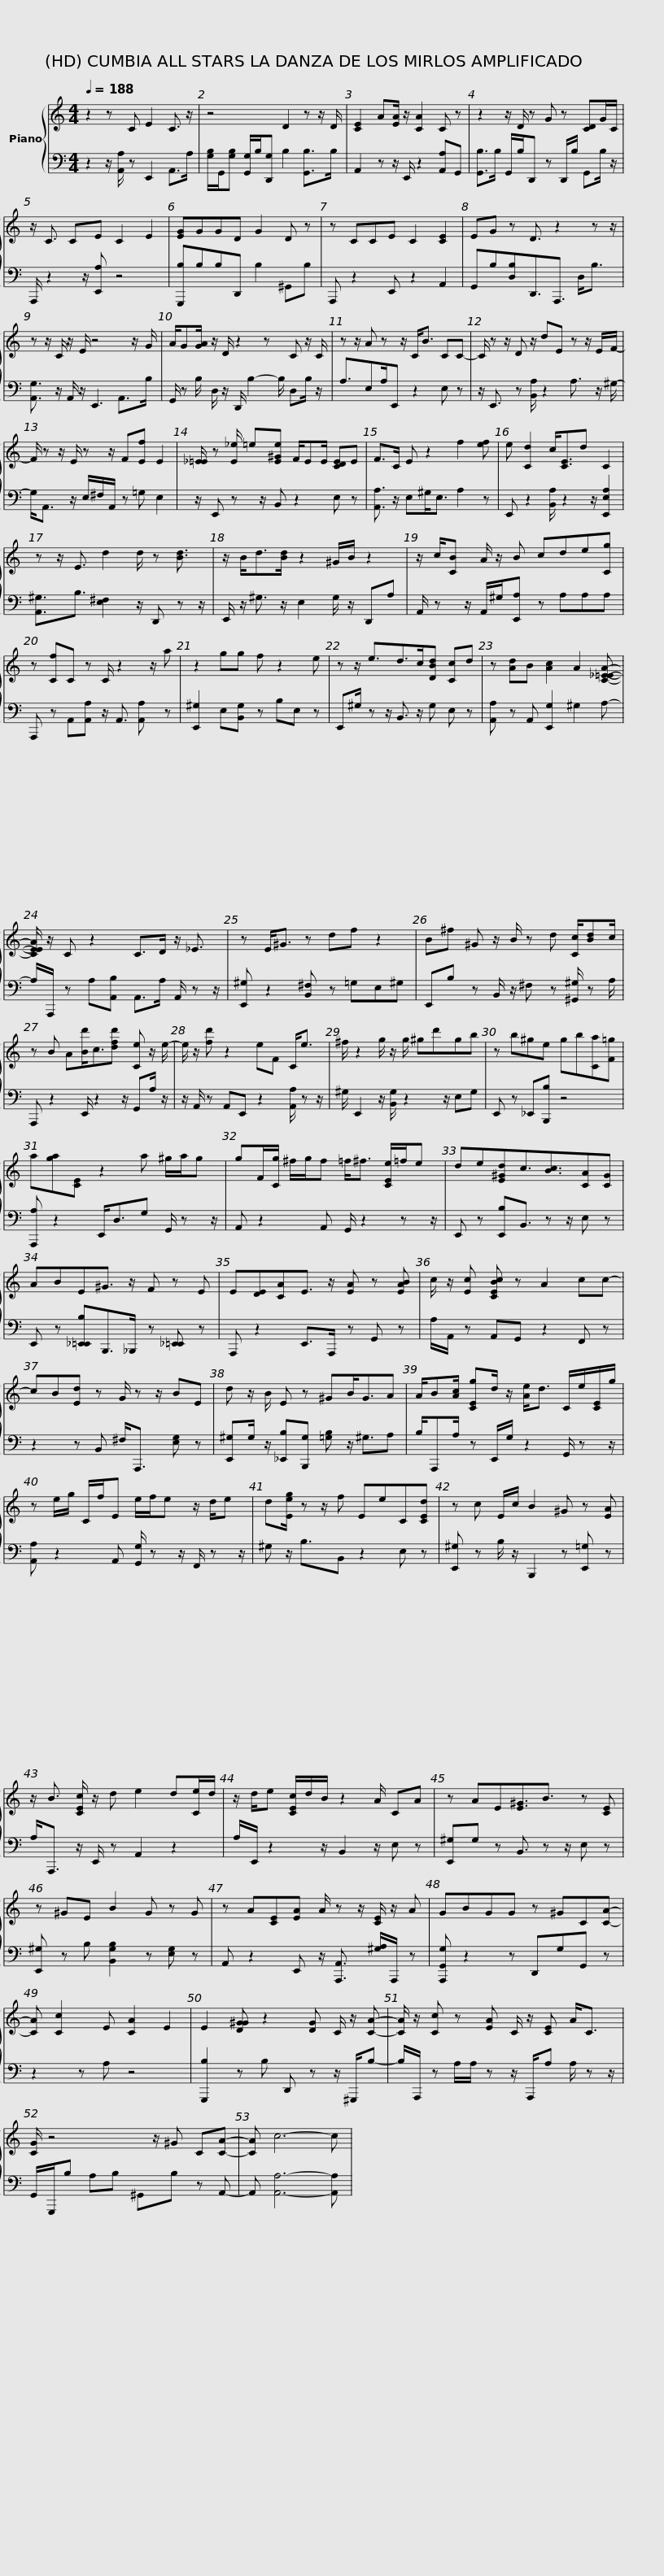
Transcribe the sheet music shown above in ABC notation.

X:1
%%score { 1 | 2 }
L:1/8
Q:1/4=188
M:4/4
I:linebreak $
K:C
V:1 treble
V:2 bass
V:1
 z2 z C E2 C3/2 z/ | z4 D2 z z/ D/ | [CE]2 A[EA]/ z/ [CA]2 C z | z2 z/ D/ z G z [CD]G/C/ |$ z/ C3/2 CE C2 E2 | %5
 [EG]GGD G2 D z | z CCE C2 [CE]2 | EG z D3/2 z2 z z/ | z z/ C/ z/ E/ z4 z/ G/ |$ A/G[GA]/ z/ D/ z2 z C z/ C/ | %10
 z z/ A z z/ C<B CC- | C/ z z/ D z/ dE z z/ E/F/- |$ F/ z z/ E/ z z/ F[Ef] E2 | [_E=E]/ z [E_e]/ =e[E^Ge] F/EE/ [CDE]E | F>C E z2 f2 [ef] | %15
 e [Cd]2 c<[CE]d C2 |$ z z/ E3/2 d2 d/ z [Bd]3/2 | z/ B<d[Bd]/ z2 ^G/B/ z2 | z/ c/[CB] A/ z/ B cde[Cg] | z [Cf]C z C/ z2 z/ a |$ %20
 z2 gg f z2 e | z z/ e3/2d>c[DBd] [Cc]d | z [Ad]B [Ac]2 A2 [C_E=EA]- | [CEEA]/ z/ C z2 C>D z/ _E3/2 |$ z E<^G z df z2 | %25
 B^f ^G z/ B/ z d [Cc]/[Bd]c/ | z B A[Bd']<c[dfd'] [Ce] z/ e/- |$ e/ z/ [fd'] z2 eF C<e | ^f/ z2 g/ z/ g/ ^gd'gb | z b^ge gb[Ca][F=g] | %30
 a[ga][CE] z2 a ^g/a/g |$ gF/[Cg]/ ^f/g/f =f<^f [CEe]/=f/e | de[E^Gd]c3/2[Bc]3/2[CA][CG] | ABE^G3/2 z/ F z E |$ E[DE][CA]E3/2 z/ [EA] z [EAB] | %35
 c/ z/ [Ec] [CEBc] z A2 cc- | cB[Ed] z G/ z z/ BE | d z/ B/ E z ^GB<GA |$ A/B[Ac]/ [CEg]d/ z/ [Ae]<d C/e/[CE]/g/ | z e/g/ C/f/E e/f/e z/ d/e | %40
 d[Eeg]/ z z/ f EeC[CEd] | z c E/c/ B2 ^G z [EA] |$ z/ B3/2 [CEc]/ z/ d e2 d[Ce]/d/ | z/ d/e [CEc]/d/B/ z2 A/ CA | z AE[E^G]3/2B3/2 z [CE] | %45
 z ^GE B2 G z G |$ z A[CE][EA] A/ z z/ [CE]/ z/ A | GBGG z ^GC[CA]- | [CA] [Cc]2 E [CA]2 E2 | E2 [DG^G] z2 [DG] C/ z/ [CA]- |$ %50
 [CA]/ z/ [Cc] z [EA] C/ z/ [CE] A<C | [CG]/ z4 z/ ^G C[CA]- | [CA] c6- c | %53
V:2
 z2 z/ [A,,A,]/ z E,,2 A,,>A, | [G,B,]/G,,/[G,B,] [G,,G,]/B,/[D,,G,] B,2 [G,,B,]>B, | A,,2 z z/ E,,/ z2 [A,,A,]G,, | [G,,B,]>B, G,,/B,/D,, z D,,/B,/ G,,B,/ z/ |$ A,,,/ z2 z/ [E,,A,] z4 | %5
 [G,,,B,]B,B,D,, B,2 ^G,,B, | A,,, z2 E,, z2 A,,2 | G,,B,[D,B,]D,,3/2A,,,3/2 D,<B, | [A,,G,]3/2 z/ A,,/ z/ E,,3 A,,>B, |$ G,,/ z B,/ D,/ z/ D,,/ B,2- B,/ D,B,/ z/ | %10
 A,3/2E,A,/E,, z2 E, z | z/ E,,3/2 z [B,,A,]/ z2 A,3/2 z/ ^G,/- |$ G,<A,, z/ E,/^F,/A,,/ z =G, E,2 | z/ E,, z z/ B,, z2 E, z | [A,,A,]3/2 z/ E,^G,<E, A,2 z | %15
 E,, z2 [B,,A,]/ z2 z/ [E,,E,A,]2 |$ [A,,^G,]3/2B,3/2 [E,^F,]2 z/ D,, z z/ | E,,/ z/ ^G,3/2 z/ E,2 G,/ z/ D,,A, | A,,/ z z/ A,,/^G,/[E,,A,] z A,A,A, | A,,, z A,,[A,,A,] z/ A,,3/2 [A,,A,] z |$ %20
 [E,,^G,]2 E,[B,,G,] z B,E, z | E,,^G,/ z z/ B,,3/2 z/ G, E, z | [A,,A,] z A,, [E,,G,]2 ^G,2 A,- | A,/A,,,/ z A,[A,,B,] A,,>A, A,,/ z z/ |$ [E,,^G,] z2 [B,,^F,] z =G,E,^G, | %25
 E,,B, z B,,/ z/ ^F, z [^G,,^G,]/ z A,/ | A,,, z2 E,,/ z2 z/ G,,A,/ z/ |$ z/ A,,/ z A,,E,, z2 [A,,A,]/ z z/ | ^G,/ E,,2 z/ [B,,G,]/ z2 z/ E,G, | E,, z _E,,[B,,,B,] z4 | %30
 [A,,,A,] z2 E,,<D,G, G,,/ z z/ |$ A,, z2 A,, G,,/ z2 z z/ | E,, z [E,,B,]B,,3/2 z z/ E, z | E,, z [_E,,=E,,B,]B,,,>_B,,, z [_E,,=E,,] z |$ A,,, z2 E,,>A,,, z G,, z | %35
 A,/A,,/ z A,,G,, z2 F,, z | z2 z B,, ^F,<A,,, [E,G,] z | [E,,^G,]G,/ z/ [_E,,B,][B,,,G,] [=G,B,] z/ ^G,3/2A, |$ B,/A,,,A,/ z E,,/G,/ z2 G,,/ z z/ | [A,,A,] z2 A,, [G,,G,]/ z z/ F,,/ z z/ | %40
 ^G, z/ B,3/2B,, z2 E, z | [E,,^G,] z B,/ z/ B,,,2 z [E,,=G,] z |$ A,<A,,, z/ E,,/ z A,,2 z2 | A,/E,,/ z2 z/ B,,2 z/ E, z | [E,,^G,]G, z B,,3/2 z z/ E, z | %45
 [E,,^G,] z B, [B,,G,B,]2 z [E,G,] z |$ A,, z2 E,, z/ [A,,,A,,]3/2 [^G,A,]/A,,,/ z | [A,,,G,,G,] z2 z D,,G,G,, z | z2 z A, z4 | [G,,,B,]2 z B, D,, z z/ ^G,,,/B,- |$ %50
 B,/A,,,/ z A,/A,/ z z/ A,,,/A, A,/ z z/ | G,,/G,,,/B, A,B, ^G,,B, z A,,- | A,, [A,,A,]6- [A,,A,] | %53
